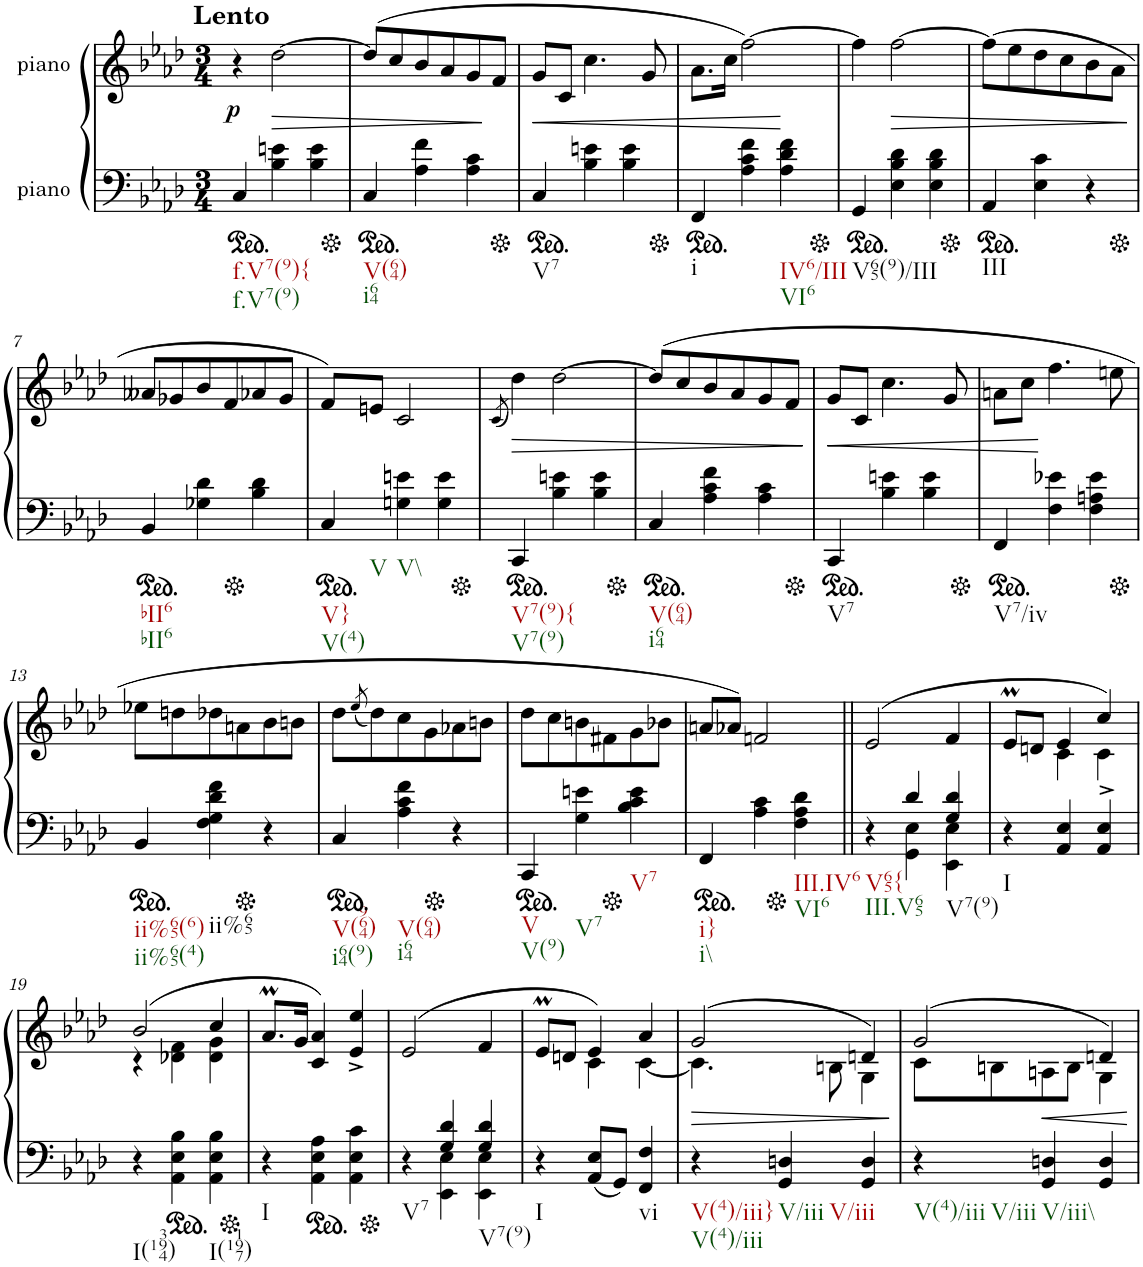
**kern	**kern	**dynam
*part2	*part1	*part1
*staff2	*staff1	*staff1
*I"piano	*I"piano	*
*I'Pno	*I'Pno	*
*clefF4	*clefG2	*
*k[b-e-a-d-]	*k[b-e-a-d-]	*
*f:	*f:	*
*M3/4	*M3/4	*
*ped	*	*
=1	=1	=1
!	!LO:TX:a:B:t=Lento	!
!LO:TX:b:t=f.V7(9){	!	!
!LO:TX:b:t=f.V7(9)	!	!
!	!	!LO:DY:b
4C/	4r	p
!	!	!LO:HP:b
4B-\ 4en\	[2dd-\	>
4B-\ 4e\	.	.
=2	=2	=2
*Xped	*	*
*ped	*	*
!LO:TX:b:t=V(64)	!	!
!LO:TX:b:t=i64	!	!
4C/	(8dd-/L]	.
.	8cc/	.
4A-\ 4f\	8b-/	.
.	8a-/	.
4A-\ 4c\	8g/	.
.	8f/J	]
=3	=3	=3
*Xped	*	*
*ped	*	*
!LO:TX:b:t=V7	!	!
!	!	!LO:HP:b
4C/	8g/L	<
.	8c/J	.
4B-\ 4en\	4.cc\	.
4B-\ 4e\	.	.
.	8g/	.
=4	=4	=4
*Xped	*	*
*ped	*	*
!LO:TX:b:t=i	!	!
4FF/	8.a-\L	.
.	16cc\Jk	.
4A-\ 4c\ 4f\	[2ff\)	.
!LO:TX:b:t=IV6/III	!	!
!LO:TX:b:t=VI6	!	!
4A-\ 4d-\ 4f\	.	.
.	.	[
=5	=5	=5
*Xped	*	*
*ped	*	*
!LO:TX:b:t=V65(9)/III	!	!
4GG/	4ff\]	.
!	!	!LO:HP:b
4E-\ 4B-\ 4d-\	[2ff\	>
4E-\ 4B-\ 4d-\	.	.
=6	=6	=6
*Xped	*	*
*ped	*	*
!LO:TX:b:t=III	!	!
4AA-/	(8ff\L]	.
.	8ee-\	.
4E-\ 4c\	8dd-\	.
.	8cc\	.
4r	8b-\	.
.	8a-\J	.
.	.	]
!!LO:LB:g=z
=7	=7	=7
*Xped	*	*
*ped	*	*
!LO:TX:b:t=bII6	!	!
!LO:TX:b:t=bII6	!	!
4BB-/	8a--X/L	.
.	8g-X/	.
4G-X\ 4d-\	8b-/	.
.	8f/	.
*Xped	*	*
4B-\ 4d-\	8a-X/	.
.	8g-/J	.
=8	=8	=8
*ped	*	*
!LO:TX:b:t=V}	!	!
!LO:TX:b:t=V(4)	!	!
!LO:TX:b:t=V	!	!
4C/	8f/L)	.
.	8en/J	.
!LO:TX:b:t=V\\	!	!
4Gn\ 4en\	2c/	.
4G\ 4e\	.	.
=9	=9	=9
.	(8qc/	.
*Xped	*	*
*ped	*	*
!LO:TX:b:t=V7(9){	!	!
!LO:TX:b:t=V7(9)	!	!
4CC/	4dd-\)	.
4B-\ 4en\	[2dd-\	.
4B-\ 4e\	.	.
=10	=10	=10
*Xped	*	*
*ped	*	*
!LO:TX:b:t=V(64)	!	!
!LO:TX:b:t=i64	!	!
4C/	(8dd-/L]	.
.	8cc/	.
4A-\ 4c\ 4f\	8b-/	.
.	8a-/	.
4A-\ 4c\	8g/	.
.	8f/J	.
=11	=11	=11
*Xped	*	*
*ped	*	*
!LO:TX:b:t=V7	!	!
!	!	!LO:HP:b
4CC/	8g/L	<
.	8c/J	.
4B-\ 4en\	4.cc\	.
4B-\ 4e\	.	.
.	8g/	.
=12	=12	=12
*Xped	*	*
*ped	*	*
!LO:TX:b:t=V7/iv	!	!
4FF/	8an\L	.
.	8cc\J	.
4F\ 4e-X\	4.ff\	[
4F\ 4An\ 4e-\	.	.
.	8een\	.
!!LO:LB:g=z
=13	=13	=13
*Xped	*	*
*ped	*	*
!LO:TX:b:t=ii%65(6)	!	!
!LO:TX:b:t=ii%65(4)	!	!
4BB-/	8ee-X\L	.
.	8ddn\	.
!LO:TX:b:t=ii%65	!	!
4F\ 4G\ 4d-\ 4f\	8dd-X\	.
.	8an\	.
*Xped	*	*
4r	8b-\	.
.	8bn\J	.
=14	=14	=14
*ped	*	*
!LO:TX:b:t=V(964)	!	!
!LO:TX:b:t=i64(9)	!	!
4C/	8dd-\L	.
.	(8qee-/	.
.	8dd-\)	.
!LO:TX:b:t=V(64)	!	!
!LO:TX:b:t=i64	!	!
4A-\ 4c\ 4f\	8cc\	.
.	8g\	.
*Xped	*	*
4r	8a-X\	.
.	8bn\J	.
=15	=15	=15
*ped	*	*
!LO:TX:b:t=V	!	!
!LO:TX:b:t=V(9)	!	!
4CC/	8dd-\L	.
.	8cc\	.
!LO:TX:b:t=V7	!	!
4G\ 4en\	8bn\	.
.	8f#X\	.
*Xped	*	*
!LO:TX:b:t=V7	!	!
4B-\ 4c\ 4e\	8g\	.
.	8b-X\J	.
=16	=16	=16
*ped	*	*
!LO:TX:b:t=i}	!	!
!LO:TX:b:t=i\\	!	!
4FF/	8an/L	.
.	8a-X/J)	.
4A-\ 4c\	2fn/	.
*Xped	*	*
!LO:TX:b:t=III.IV6	!	!
!LO:TX:b:t=VI6	!	!
4F\ 4A-\ 4d-\	.	.
=17||	=17||	=17||
*^	*	*
!LO:TX:b:t=V65{	!	!	!
!LO:TX:b:t=III.V65	!	!	!
4r	4ryy	(2e-/	.
4d-/	4GG\ 4E-\	.	.
!LO:TX:b:t=V7(9)	!	!	!
4G/ 4d-/	4EE-\ 4E-\	4f/	.
=18	=18	=18	=18
*	*	*^	*
!LO:TX:b:t=I	!	!	!	!
*v	*v	*	*	*
4r	8e-M/L	4ryy	.
.	8dn/J	.	.
4AA-/ 4E-/	4e-/	4c\	.
4AA-/^> 4E-/^>	4cc/)	4c\	.
!!LO:LB:g=z	!!
=19	=19	=19	=19
!LO:TX:b:t=I(1394)	!	!	!
4r	(2b-/	4r	.
*ped	*	*	*
4AA-\ 4E-\ 4B-\	.	4d-X\ 4f\	.
!LO:TX:b:t=I(1197)	!	!	!
4AA-\ 4E-\ 4B-\	4cc/	4d-\ 4g\	.
*	*v	*v	*
=20	=20	=20
*Xped	*	*
*	*^	*
!LO:TX:b:t=I	!	!	!
*	*v	*v	*
4r	8.a-M/L	.
.	16g/Jk	.
*ped	*	*
4AA-\ 4E-\ 4A-\	4c/ 4a-/)	.
4AA-\ 4E-\ 4c\	4e-/^ 4ee-/^	.
=21	=21	=21
*Xped	*	*
*^	*	*
!LO:TX:b:t=V7	!	!	!
4r	4ryy	(2e-/	.
4G/ 4d-/	4EE-\ 4E-\	.	.
!LO:TX:b:t=V7(9)	!	!	!
4G/ 4d-/	4EE-\ 4E-\	4f/	.
=22	=22	=22	=22
*	*	*^	*
!LO:TX:b:t=I	!	!	!	!
*v	*v	*	*	*
4r	8e-M/L	4ryy	.
.	8dn/J	.	.
(8AA-/ 8E-/L	4e-/)	4c\	.
8GG/J)	.	.	.
!LO:TX:b:t=vi	!	!	!
4FF/ 4F/	4a-/	[4c\	.
=23	=23	=23	=23
!LO:TX:b:t=V(4)/iii}	!	!	!
!LO:TX:b:t=V(4)/iii	!	!	!
!	!	!	!LO:HP:b
4r	(2g/	4.c\]	>
!LO:TX:b:t=V/iii	!	!	!
!LO:TX:b:t=V/iii	!	!	!
4GG/ 4Dn/	.	.	.
.	.	8Bn\	.
4GG/ 4D/	4dn/)	4G\	.
*	*v	*v	*
.	.	]
=24	=24	=24
*	*^	*
!LO:TX:b:t=V(4)/iii	!	!	!
!LO:TX:b:t=V/iii	!	!	!
4r	(2g/	8c\L	.
.	.	8Bn\	.
!LO:TX:b:t=V/iii\\	!	!	!
4GG/ 4Dn/	.	8An\	.
.	.	8B\J	.
4GG/ 4D/	4dn/)	4G\	.
*	*v	*v	*
=	=	=
*-	*-	*-
